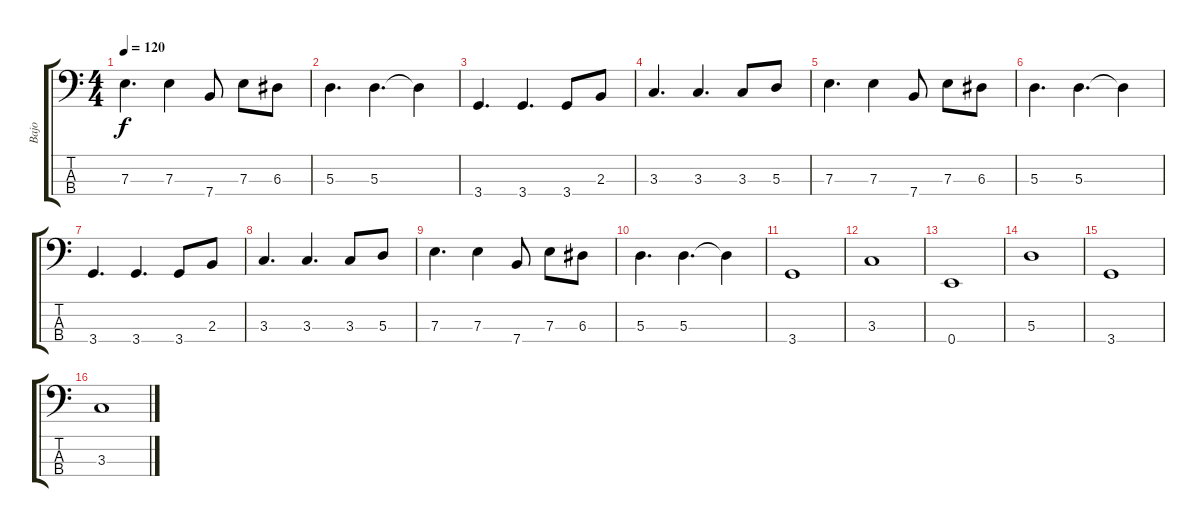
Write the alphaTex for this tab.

\track ("Bajo" "Bajo") {instrument electricbassfinger}
\staff {score tabs}
\tuning (G2 D2 A1 E1) {hide}
\ts (4 4)
\tempo 120
\clef f4
\ks c
7.3.4{d dy f} 7.3.4 7.4.8 7.3.8 6.3.8 |
5.3.4{d} 5.3.4{d} 5.3{t}.4 |
3.4.4{d} 3.4.4{d} 3.4.8 2.3.8 |
3.3.4{d} 3.3.4{d} 3.3.8 5.3.8 |
7.3.4{d} 7.3.4 7.4.8 7.3.8 6.3.8 |
5.3.4{d} 5.3.4{d} 5.3{t}.4 |
3.4.4{d} 3.4.4{d} 3.4.8 2.3.8 |
3.3.4{d} 3.3.4{d} 3.3.8 5.3.8 |
7.3.4{d} 7.3.4 7.4.8 7.3.8 6.3.8 |
5.3.4{d} 5.3.4{d} 5.3{t}.4 |
3.4.1 |
3.3.1 |
0.4.1 |
5.3.1 |
3.4.1 |
3.3.1
